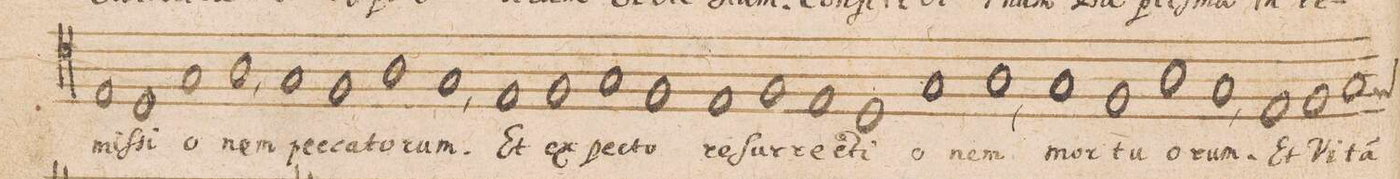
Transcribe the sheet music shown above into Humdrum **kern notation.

**kern	**text
*I"TENOR.	*
*clefC4	*
*k[]	*
*met(C|)	*
*M2/1	*
1E	-miſ-
=179-	=179-
1D	-si-
1G	-o-
=180-	=180-
1A,<	-nem
1G	pec-
=181-	=181-
1F	-ca-
1A	-to-
=182-	=182-
1G,<	-rum.
1E	Et
=183-	=183-
1F	ex-
1G	-pe-
=184-	=184-
1F	-cto
1E	re-
=185-	=185-
1F	-ſur-
1E	-rec-
=186-	=186-
1D	-ti-
1G	-o-
=187-	=187-
1A,<	-nem
1G	mor-
=188-	=188-
1F	-tu-
1A	-o-
=189-	=189-
1G,<	-rum.
1E	Et
=190-	=190-
1F	Vi-
*custos:F	*
1G	-ta(m)
=191-	=191-
*-	*-
